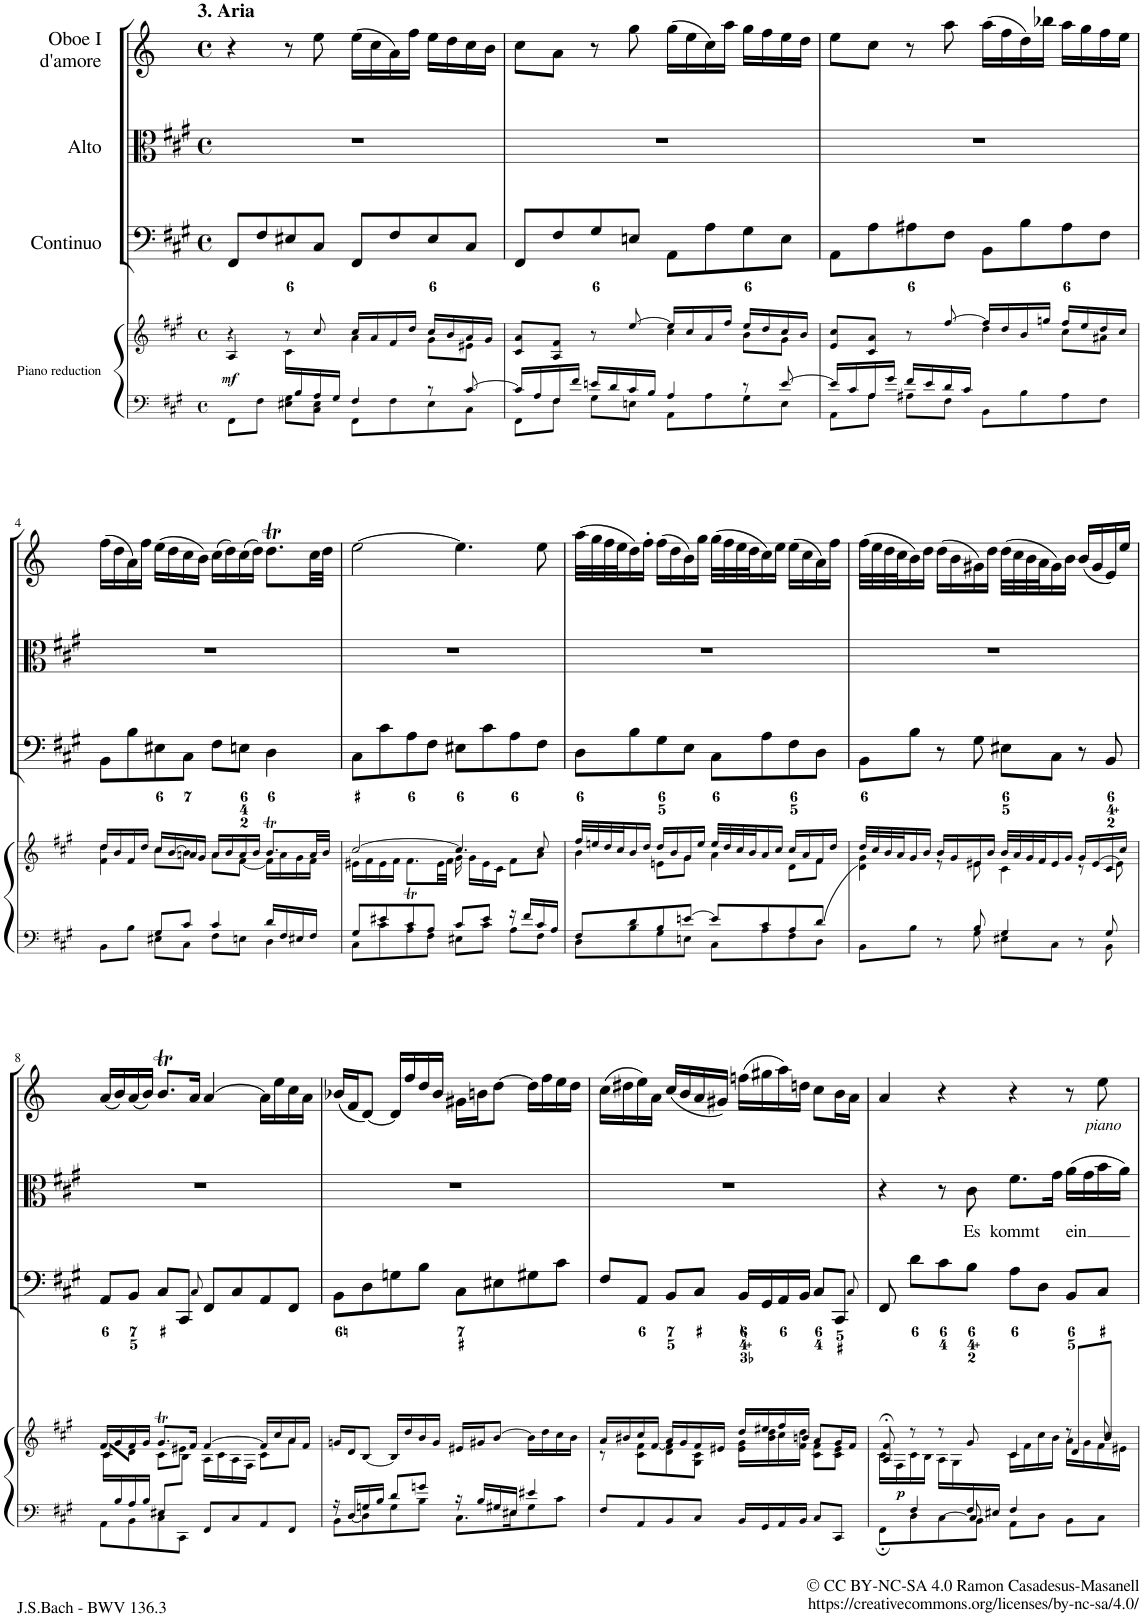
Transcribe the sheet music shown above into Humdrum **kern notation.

**kern	**kern	**dynam	**kern	**kern	**text	**kern	**dynam
*part4	*part4	*part4	*part3	*part2	*part2	*part1	*part1
*staff5	*staff4	*staff4/5	*staff3	*staff2	*staff2	*staff1	*staff1
*I"Piano reduction	*	*	*I"Continuo	*I"Alto	*	*I"Oboe I d'amore	*
*I'Pno	*	*	*	*	*	*I'Ob	*
*stria5	*stria5	*	*	*	*	*	*
*clefF4	*clefG2	*	*clefF4	*clefC3	*	*clefG2	*
*	*	*	*	*	*	*Trd2c3	*
*k[f#c#g#]	*k[f#c#g#]	*	*k[f#c#g#]	*k[f#c#g#]	*	*k[]	*
*M4/4	*M4/4	*	*M4/4	*M4/4	*	*M4/4	*
*met(c)	*met(c)	*	*met(c)	*met(c)	*	*met(c)	*
=1	=1	=1	=1	=1	=1	=1	=1
*^	*^	*	*	*	*	*	*
*	*	*	*^	*	*	*	*	*	*
!	!	!	!	!	!	!	!	!	!LO:TX:a:B:t=3. Aria	!
!	!	!	!	!	!LO:DY:b	!	!	!	!	!
16ryy	8FF#\L	4r	2ryy	4A/	mf	8FF#/L	1r	.	4r	.
.	8F#\J	.	.	.	.	8F#/	.	.	.	.
.	8E#X\ 8G#\L	8r	.	16c#\LL	.	8E#X/	.	.	8r	.
16B/	.	.	.	2ryy	.	.	.	.	.	.
16A/	8C#\ 8E#\J	8cc#/	.	.	.	8C#/J	.	.	8ee\	.
16G#/JJ	.	.	.	.	.	.	.	.	.	.
4F#/	8FF#\L	16cc#/LL	4a\	.	.	8FF#/L	.	.	(16ee\LL	.
.	.	16a/	.	.	.	.	.	.	16cc\	.
.	8F#\	16f#/	.	.	.	8F#/	.	.	16a\)	.
.	.	16dd/JJ	.	.	.	.	.	.	16ff\JJ	.
8r	8E#\	16cc#/LL	8g#\L	.	.	8E#/	.	.	16ee\LL	.
.	.	16b/	.	8.ryy	.	.	.	.	16dd\	.
[8c#/	8C#\J	16a/	8e#X\J	.	.	8C#/J	.	.	16cc\	.
.	.	16g#/JJ	.	.	.	.	.	.	16b\JJ	.
*	*	*	*v	*v	*	*	*	*	*	*
=2	=2	=2	=2	=2	=2	=2	=2	=2	=2
16c#/LL]	8FF#\L	8c#/ 8a/L	2ryy	.	8FF#/L	1r	.	8cc\L	.
16A/	.	.	.	.	.	.	.	.	.
16F#/	8F#\J	8A/ 8f#/J	.	.	8F#/	.	.	8a\J	.
16f#/JJ	.	.	.	.	.	.	.	.	.
16en/LL	8G#\L	8r	.	.	8G#/	.	.	8r	.
16d/	.	.	.	.	.	.	.	.	.
16c#/	8En\J	[8ee/	.	.	8En/J	.	.	8gg\	.
16B/JJ	.	.	.	.	.	.	.	.	.
4A/	8AA\L	16ee/LL]	4cc#\	.	8AA\L	.	.	(16gg\LL	.
.	.	16cc#/	.	.	.	.	.	16ee\	.
.	8A\	16a/	.	.	8A\	.	.	16cc\)	.
.	.	16ff#/JJ	.	.	.	.	.	16aa\JJ	.
8r	8G#\	16ee/LL	8b\L	.	8G#\	.	.	16gg\LL	.
.	.	16dd/	.	.	.	.	.	16ff\	.
[8e/	8E\J	16cc#/	8g#\J	.	8E\J	.	.	16ee\	.
.	.	16b/JJ	.	.	.	.	.	16dd\JJ	.
=3	=3	=3	=3	=3	=3	=3	=3	=3	=3
16e/LL]	8AA\L	8e/ 8cc#/L	2ryy	.	8AA\L	1r	.	8ee\L	.
16c#/	.	.	.	.	.	.	.	.	.
16A/	8A\J	8c#/ 8a/J	.	.	8A\	.	.	8cc\J	.
16g#/JJ	.	.	.	.	.	.	.	.	.
16f#/LL	8A#X\L	8r	.	.	8A#X\	.	.	8r	.
16e/	.	.	.	.	.	.	.	.	.
16d/	8F#\J	[8ff#/	.	.	8F#\J	.	.	8aa\	.
16c#/JJ	.	.	.	.	.	.	.	.	.
2ryy	8BB\L	16ff#/LL]	4dd\	.	8BB\L	.	.	(16aa\LL	.
.	.	16dd/	.	.	.	.	.	16ff\	.
.	8B\	16b/	.	.	8B\	.	.	16dd\)	.
.	.	16ggn/JJ	.	.	.	.	.	16bb-X\JJ	.
.	8A#\	16ff#/LL	8cc#\L	.	8A#\	.	.	16aa\LL	.
.	.	16ee/	.	.	.	.	.	16gg\	.
.	8F#\J	16dd/	8a#X\J	.	8F#\J	.	.	16ff\	.
.	.	16cc#/JJ	.	.	.	.	.	16ee\JJ	.
!!LO:LB:g=z
=4	=4	=4	=4	=4	=4	=4	=4	=4	=4
4ryy	8BB\L	16dd/LL	4f#\ 4dd\	.	8BB\L	1r	.	(16ff\LL	.
.	.	16b/	.	.	.	.	.	16dd\	.
.	8B\J	16f#/	.	.	8B\	.	.	16a\)	.
.	.	16dd/JJ	.	.	.	.	.	16ff\JJ	.
8G#/L	8E#X\L	16cc#/LL	8cc#\L	.	8E#X\	.	.	(16ee\LL	.
.	.	[16b/	.	.	.	.	.	16dd\	.
8c#/J	8C#\J	16an/	8b\J]	.	8C#\J	.	.	16cc\	.
.	.	16g#/JJ	.	.	.	.	.	16b\JJ)	.
4c#/	8F#\L	16a/LL	8a\L	.	8F#\L	.	.	(16cc\LL	.
.	.	16b/	.	.	.	.	.	16dd\)	.
.	8En\J	16a/	[8f#\J	.	8En\J	.	.	(16cc\	.
.	.	16b/JJ	.	.	.	.	.	16dd\JJ)	.
16d/LL	4D\	8.bT/L	16f#\LL]	.	4D\	.	.	8.ddT\L	.
16F#/	.	.	16a\	.	.	.	.	.	.
16E#X/	.	.	16g#\	.	.	.	.	.	.
16F#/JJ	.	32a/LL	16f#\JJ	.	.	.	.	32cc\LL	.
.	.	32b/JJJ	.	.	.	.	.	32dd\JJJ	.
=5	=5	=5	=5	=5	=5	=5	=5	=5	=5
8G#/L	8C#\L	[2cc#/	16e#X\LL	.	8C#\L	1r	.	[2ee\	.
.	.	.	16f#\	.	.	.	.	.	.
8e#X/	8c#\	.	16e#\	.	8c#\	.	.	.	.
.	.	.	16f#\JJ	.	.	.	.	.	.
8c#/	8A\	.	8.f#T\L	.	8A\	.	.	.	.
8A/J	8F#\J	.	.	.	8F#\J	.	.	.	.
.	.	.	32e#\LL	.	.	.	.	.	.
.	.	.	32f#\JJJ	.	.	.	.	.	.
8c#/L	8E#X\L	4.cc#/]	16g#\	.	8E#X\L	.	.	4.ee\]	.
.	.	.	16g#\LL	.	.	.	.	.	.
8e#/J	8c#\J	.	16e#\	.	8c#\	.	.	.	.
.	.	.	16c#\JJ	.	.	.	.	.	.
16r	8A\L	.	8f#\L	.	8A\	.	.	.	.
16f#/LL	.	.	.	.	.	.	.	.	.
16c#/	8F#\J	8cc#/	8a\J	.	8F#\J	.	.	8ee\	.
16A/JJ	.	.	.	.	.	.	.	.	.
=6	=6	=6	=6	=6	=6	=6	=6	=6	=6
8F#/L	8D\L	32ff#/LLL	4b\	.	8D\L	1r	.	(32aa\LLL	.
.	.	32een/	.	.	.	.	.	32gg\	.
.	.	32dd/	.	.	.	.	.	32ff\	.
.	.	32cc#/J	.	.	.	.	.	32ee\J	.
8d/	8B\	16b/	.	.	8B\	.	.	16dd\)	.
.	.	16dd/JJ	.	.	.	.	.	16ff'\JJ	.
8B/	8G#\	16dd/LL	8en\L	.	8G#\	.	.	(16ff\LL	.
.	.	16b/	.	.	.	.	.	16dd\	.
[8en/J	8En\J	16g#/	8g#\J	.	8E\J	.	.	16b\)	.
.	.	16ee/JJ	.	.	.	.	.	16gg\JJ	.
8e/L]	8C#\L	32ee/LLL	4a\	.	8C#\L	.	.	(32gg\LLL	.
.	.	32dd/	.	.	.	.	.	32ff\	.
.	.	32cc#/	.	.	.	.	.	32ee\	.
.	.	32b/J	.	.	.	.	.	32dd\J	.
8c#/	8A\	16a/	.	.	8A\	.	.	16cc\)	.
.	.	16cc#/JJ	.	.	.	.	.	16ee\JJ	.
8A/	8F#\	16cc#/LL	8d\L	.	8F#\	.	.	(16ee\LL	.
.	.	16a/	.	.	.	.	.	16cc\	.
[>8d/J	8D\J	16f#/	8f#\J	.	8D\J	.	.	16a\)	.
.	.	16dd/JJ	.	.	.	.	.	16ff\JJ	.
=7	=7	=7	=7	=7	=7	=7	=7	=7	=7
4ryy	8BB\L	32dd/LLL	4d\] 4g#\	.	8BB\L	1r	.	(32ff\LLL	.
.	.	32cc#/	.	.	.	.	.	32ee\	.
.	.	32b/	.	.	.	.	.	32dd\	.
.	.	32a/J	.	.	.	.	.	32cc\J	.
.	8B\J	16g#/	.	.	8B\J	.	.	16b\)	.
.	.	16b/JJ	.	.	.	.	.	16dd\JJ	.
8r	8ryy	16b/LL	8r	.	8r	.	.	(16dd\LL	.
.	.	16g#/	.	.	.	.	.	16b\	.
8B/	8G#\	16e#X/	8e#\	.	8G#\	.	.	16g#X\)	.
.	.	16b/JJ	.	.	.	.	.	16dd\JJ	.
4G#/	8E#X\L	32b/LLL	4c#\	.	8E#X\L	.	.	(32dd\LLL	.
.	.	32a/	.	.	.	.	.	32cc\	.
.	.	32g#/	.	.	.	.	.	32b\	.
.	.	32f#/J	.	.	.	.	.	32a\J	.
.	8C#\J	16e#/	.	.	8C#\J	.	.	16g#\)	.
.	.	16g#/JJ	.	.	.	.	.	16b\JJ	.
8r	8ryy	16g#/LL	8r	.	8r	.	.	(16b/LL	.
.	.	[>16e#/	.	.	.	.	.	16g#/	.
8G#/	8BB\	16c#/	8e#\]	.	8BB/	.	.	16e/)	.
.	.	16cc#/JJ	.	.	.	.	.	16ee/JJ	.
!!LO:LB:g=z
=8	=8	=8	=8	=8	=8	=8	=8	=8	=8
*	*	*	*^	*	*^	*	*	*	*
16ryy	8AA\L	16f#/LL	8c#/L	16c#\LL	.	8AA/L	4.ryy	1r	.	(16a/LL	.
16B/	.	16g#/	.	16ryy	.	.	.	.	.	16b/)	.
*	*	*	*v	*v	*	*	*	*	*	*	*
16A/	8BB\	16f#/	8d\J	.	8BB/J	.	.	.	(16a/	.
16B/JJ	.	16g#/JJ	.	.	.	.	.	.	16b/JJ)	.
8E#X/L	8C#\	8.g#t/L	8c#\L	.	8C#/L	.	.	.	8.bt/L	.
*	*	*	*^	*	*	*	*	*	*	*
8ryy	8CC#\J	.	8e#X\J	8B\J	.	8CC#/J	8C#!/	.	.	.	.
.	.	16f#/Jk	.	.	.	.	.	.	.	16a/Jk	.
8FF#/L	2ryy	[4f#/	16A\LL	2ryy	.	8FF#/L	2ryy	.	.	[4a/	.
.	.	.	16c#\	.	.	.	.	.	.	.	.
8C#/	.	.	16A\	.	.	8C#/	.	.	.	.	.
.	.	.	16F#\JJ	.	.	.	.	.	.	.	.
8AA/	.	16f#/LL]	8c#\L	.	.	8AA/	.	.	.	16a\LL]	.
.	.	16cc#/	.	.	.	.	.	.	.	16ee\	.
8FF#/J	.	16a/	8a\J	.	.	8FF#/J	.	.	.	16cc\	.
.	.	16f#/JJ	.	.	.	.	.	.	.	16a\JJ	.
*	*	*v	*v	*v	*	*	*	*	*	*	*
*	*	*	*	*v	*v	*	*	*	*
=9	=9	=9	=9	=9	=9	=9	=9	=9
16r	8BB\L	16gn/LL	.	8BB\L	1r	.	(16b-X/LL	.
[<16D/LL	.	16d/J	.	.	.	.	16f/J	.
16Gn/	8D\]	[8B/J	.	8D\	.	.	[8d/J)	.
16B/JJ	.	.	.	.	.	.	.	.
8d/L	8G\	16B/LL]	.	8Gn\	.	.	16d/LL]	.
.	.	16dd/	.	.	.	.	16ff/	.
8gn/J	8B\J	16b/	.	8B\J	.	.	16dd/	.
.	.	16g/JJ	.	.	.	.	16b-/JJ	.
16r	8.C#\L	16e#X/LL	.	8C#\L	.	.	16g#X\LL	.
16B/LL	.	16g#X/J	.	.	.	.	16bn\J	.
16G#X/	.	[8b/J	.	8E#X\	.	.	[8dd\J	.
16E#X/JJ	16E#\K	.	.	.	.	.	.	.
4e#X/	8G#\	16b\LL]	.	8G#X\	.	.	16dd\LL]	.
.	.	16dd\	.	.	.	.	16ff\	.
.	8c#\J	16cc#\	.	8c#\J	.	.	16ee\	.
.	.	16b\JJ	.	.	.	.	16dd\JJ	.
*v	*v	*	*	*	*	*	*	*
=10	=10	=10	=10	=10	=10	=10	=10
*	*^	*	*^	*	*	*	*
8F#/L	16a/LL	8r	.	8F#/L	2..ryy	1r	.	(16cc\LL	.
.	16b#X/	.	.	.	.	.	.	16dd#X\	.
8AA/	16cc#/	8c#\ 8f#\L	.	8AA/J	.	.	.	16ee\)	.
.	[<16f#/JJ	.	.	.	.	.	.	16a\JJ	.
8BB/	16a/LL	8d\ 8f#\]	.	8BB/L	.	.	.	(16cc/LL	.
.	16g#/	.	.	.	.	.	.	16b/	.
8C#/J	16f#/	8G#\ 8c#\J	.	8C#/J	.	.	.	16a/	.
.	16e#X/JJ	.	.	.	.	.	.	16g#X/JJ)	.
16BB/LL	16dd/LL	16e#\ 16g#\LL	.	16BB/LL	.	.	.	(16ffn\LL	.
16GG#/	16ee#X/	16b#\ 16dd\	.	16GG#/	.	.	.	16gg#X\	.
16AA/	16ff#/	16cc#\	.	16AA/	.	.	.	16aa\)	.
16BB/JJ	16bn/JJ	16f#\ 16dd\JJ	.	16BB/JJ	.	.	.	16ddn\JJ	.
8C#/L	8a/L	8c#\ 8f#\L	.	8C#/L	.	.	.	8cc\L	.
8CC#/J	16g#/L	8c#\ 8e#\J	.	8CC#/J	8C#!/	.	.	16b\L	.
.	16f#/JJ	.	.	.	.	.	.	16a\JJ	.
*	*	*	*	*v	*v	*	*	*	*
=11	=11	=11	=11	=11	=11	=11	=11	=11
*^	*	*^	*	*	*	*	*	*
*	*^	*	*	*	*	*	*	*	*	*
4.ryy	8ryy	8FF#;\L	8A/;< 8f#/;<	16c#\LL	2.ryy	.	8FF#/	4r	.	4a/	.
!	!	!	!	!	!	!LO:DY:b	!	!	!	!	!
.	.	.	.	16F#\	.	p	.	.	.	.	.
.	4F#/	8D\	8r	16c#\	.	.	8d\L	.	.	.	.
.	.	.	.	16B\JJ	.	.	.	.	.	.	.
.	.	[>8C#\	8r	16A\LL	.	.	8c#\	8r	.	4r	.
.	.	.	.	16G#\	.	.	.	.	.	.	.
!	!	!	!	!	!	!	!	!	!LO:LY:b	!	!
16F#/	8C#/]	8BB\J	8g#/	8ryy	.	.	8B\J	8c#\	Es	.	.
16E#X/JJ	.	.	.	.	.	.	.	.	.	.	.
!	!	!	!	!	!	!	!	!	!LO:LY:b	!	!
2ryy	4F#/	8AA\L	4c#/	16c#\LL	.	.	8A\L	8.f#\L	kommt	4r	.
.	.	.	.	16f#\	.	.	.	.	.	.	.
.	.	8D\J	.	16cc#\	.	.	8D\J	.	.	.	.
.	.	.	.	16b\JJ	.	.	.	16g#\Jk	.	.	.
!	!	!	!	!	!	!	!	!	!LO:LY:b	!	!
.	4ryy	8BB\L	8r	16a\LL	8d/L	.	8BB/L	(16a\LL	ein	8r	.
.	.	.	.	16g#\	.	.	.	16g#\	.	.	.
!	!	!	!	!	!	!	!	!	!	!	!LO:DY:b
.	.	8C#\J	8cc#/	16f#\	8b/J	.	8C#/J	16b\	.	8ee\	other-dynamics
.	.	.	.	16e#X\JJ	.	.	.	16a\JJ)	.	.	.
*v	*v	*v	*	*	*	*	*	*	*	*	*
*	*v	*v	*v	*	*	*	*	*	*
=	=	=	=	=	=	=	=
*-	*-	*-	*-	*-	*-	*-	*-
